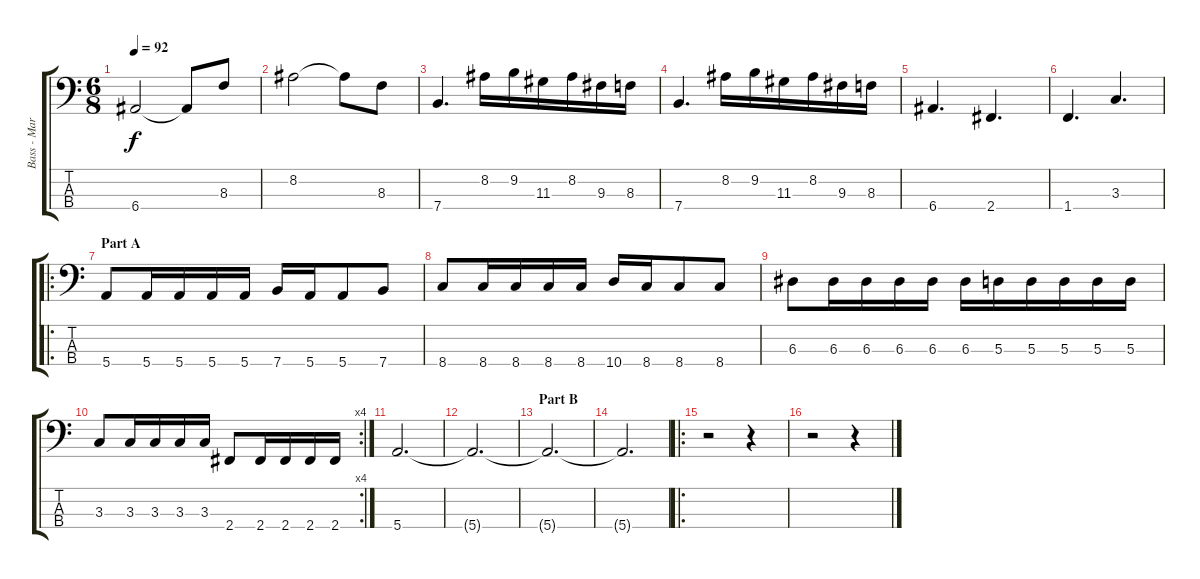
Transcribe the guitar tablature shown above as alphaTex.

\track ("Bass - Martin Lopez" "Bass - Mar") {instrument electricbassfinger}
\staff {score tabs}
\tuning (G2 D2 A1 E1) {hide}
\ts (6 8)
\tempo 92
\clef f4
\ks c
6.4.2{dy f} 6.4{t}.8 8.3.8 |
8.2.2 8.2{t}.8 8.3.8 |
7.4.4{d} 8.2.16 9.2.16 11.3.16 8.2.16 9.3.16 8.3.16 |
7.4.4{d} 8.2.16 9.2.16 11.3.16 8.2.16 9.3.16 8.3.16 |
6.4.4{d} 2.4.4{d} |
1.4.4{d} 3.3.4{d} |
\ro
\section ("" "Part A")
5.4.8 5.4.16 5.4.16 5.4.16 5.4.16 7.4.16 5.4.16 5.4.8 7.4.8 |
8.4.8 8.4.16 8.4.16 8.4.16 8.4.16 10.4.16 8.4.16 8.4.8 8.4.8 |
6.3.8 6.3.16 6.3.16 6.3.16 6.3.16 6.3.16 5.3.16 5.3.16 5.3.16 5.3.16 5.3.16 |
\rc 4
3.3.8 3.3.16 3.3.16 3.3.16 3.3.16 2.4.8 2.4.16 2.4.16 2.4.16 2.4.16 |
5.4.2{d} |
5.4{t}.2{d} |
\section ("" "Part B")
5.4{t}.2{d} |
5.4{t}.2{d} |
\ro
r.2 r.4 |
r.2 r.4
